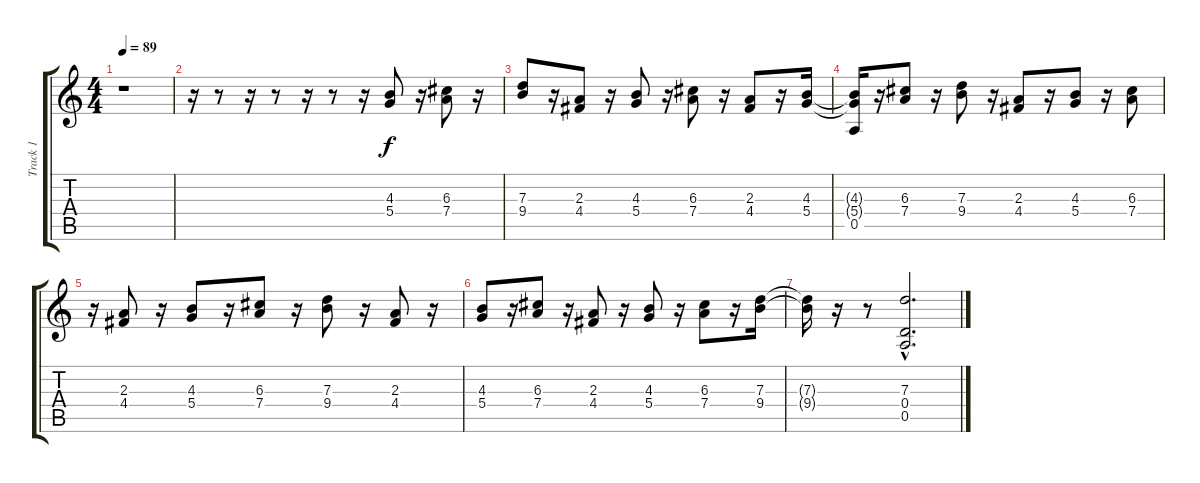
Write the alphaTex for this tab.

\track ("Track 1" "Track 1") {instrument acousticguitarnylon}
\staff {score tabs}
\tuning (E4 B3 G3 D3 A2 E2) {hide}
\ts (4 4)
\tempo 89
\clef g2
\ks c
r.1{dy f} |
r.16 r.8 r.16 r.8 r.16 r.8 r.16 (4.3 5.4).8 r.16 (6.3 7.4).8 r.16 |
(7.3 9.4).8 r.16 (2.3 4.4).8 r.16 (4.3 5.4).8 r.16 (6.3 7.4).8 r.16 (2.3 4.4).8 r.16 (4.3 5.4).16 |
(4.3{t} 5.4{t} 0.5).16 r.16 (6.3 7.4).8 r.16 (7.3 9.4).8 r.16 (2.3 4.4).8 r.16 (4.3 5.4).8 r.16 (6.3 7.4).8 |
r.16 (2.3 4.4).8 r.16 (4.3 5.4).8 r.16 (6.3 7.4).8 r.16 (7.3 9.4).8 r.16 (2.3 4.4).8 r.16 |
(4.3 5.4).8 r.16 (6.3 7.4).8 r.16 (2.3 4.4).8 r.16 (4.3 5.4).8 r.16 (6.3 7.4).8 r.16 (7.3 9.4).16 |
(7.3{t} 9.4{t}).16 r.16 r.8 (7.3{hac} 0.4{hac} 0.5{hac}).2{d}
